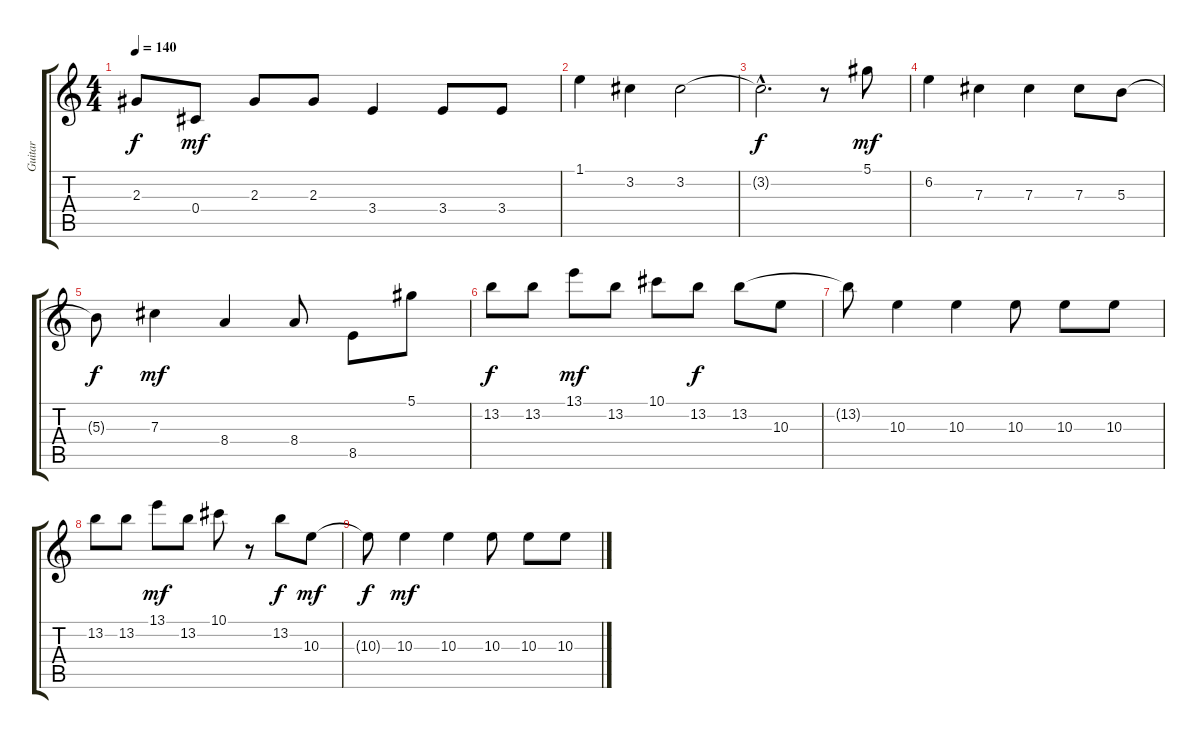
\track ("Guitar" "Guitar") {instrument electricguitarclean}
\staff {score tabs}
\tuning (Eb4 Bb3 Gb3 Db3 Ab2 Eb2) {hide}
\ts (4 4)
\tempo 140
\clef g2
\ks c
2.3{t}.8{dy f} 0.4.8{dy mf volume 9} 2.3.8 2.3.8 3.4.4 3.4.8 3.4.8 |
1.1.4{volume 6} 3.2.4 3.2.2 |
3.2{hac t}.2{d dy f} r.8 5.1.8{dy mf volume 6} |
6.2.4 7.3.4 7.3.4 7.3.8 5.3.8 |
5.3{t}.8{dy f} 7.3.4{dy mf} 8.4.4 8.4.8 8.5.8 5.1.8 |
13.2.8{dy f volume 7} 13.2.8 13.1.8{dy mf} 13.2.8 10.1.8 13.2.8{dy f} 13.2.8 10.3.8 |
13.2{t}.8 10.3.4{volume 5} 10.3.4 10.3.8 10.3.8 10.3.8 |
13.2.8{volume 2} 13.2.8 13.1.8{dy mf} 13.2.8 10.1.8 r.8 13.2.8{dy f} 10.3.8{dy mf} |
10.3{t}.8{dy f} 10.3.4{dy mf volume 2} 10.3.4 10.3.8{volume 1} 10.3.8 10.3.8
